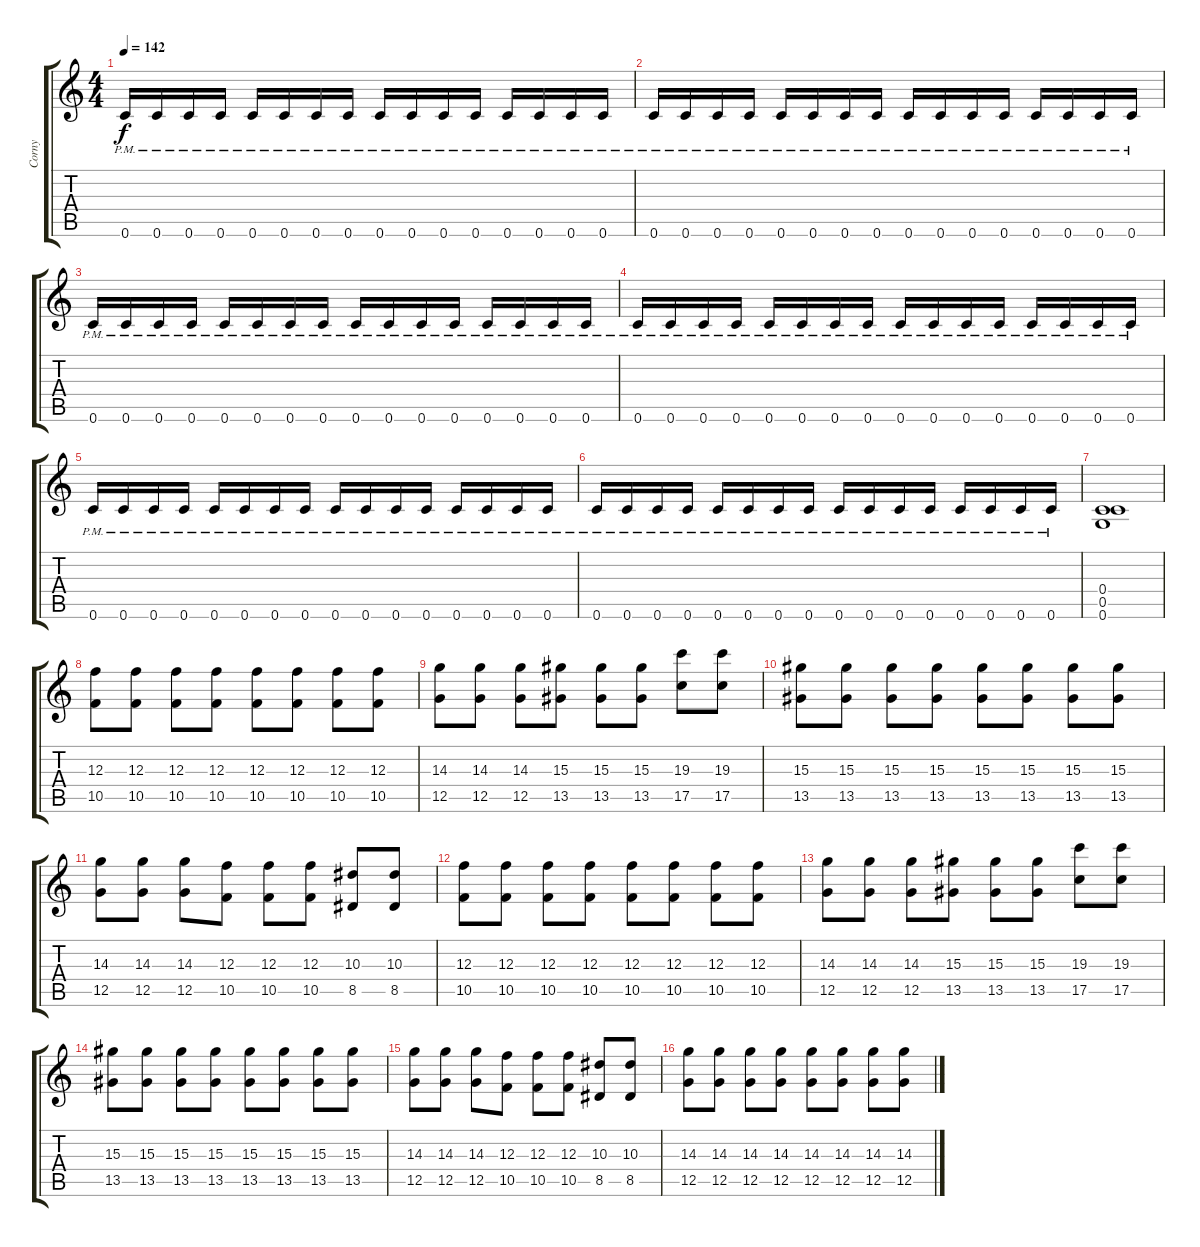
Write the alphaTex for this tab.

\track ("Corny" "Corny") {instrument distortionguitar}
\staff {score tabs}
\tuning (D4 A3 F3 C3 G2 C3) {hide}
\ts (4 4)
\tempo 142
\clef g2
\ks c
0.6{pm}.16{dy f} 0.6{pm}.16 0.6{pm}.16 0.6{pm}.16 0.6{pm}.16 0.6{pm}.16 0.6{pm}.16 0.6{pm}.16 0.6{pm}.16 0.6{pm}.16 0.6{pm}.16 0.6{pm}.16 0.6{pm}.16 0.6{pm}.16 0.6{pm}.16 0.6{pm}.16 |
0.6{pm}.16 0.6{pm}.16 0.6{pm}.16 0.6{pm}.16 0.6{pm}.16 0.6{pm}.16 0.6{pm}.16 0.6{pm}.16 0.6{pm}.16 0.6{pm}.16 0.6{pm}.16 0.6{pm}.16 0.6{pm}.16 0.6{pm}.16 0.6{pm}.16 0.6{pm}.16 |
0.6{pm}.16 0.6{pm}.16 0.6{pm}.16 0.6{pm}.16 0.6{pm}.16 0.6{pm}.16 0.6{pm}.16 0.6{pm}.16 0.6{pm}.16 0.6{pm}.16 0.6{pm}.16 0.6{pm}.16 0.6{pm}.16 0.6{pm}.16 0.6{pm}.16 0.6{pm}.16 |
0.6{pm}.16 0.6{pm}.16 0.6{pm}.16 0.6{pm}.16 0.6{pm}.16 0.6{pm}.16 0.6{pm}.16 0.6{pm}.16 0.6{pm}.16 0.6{pm}.16 0.6{pm}.16 0.6{pm}.16 0.6{pm}.16 0.6{pm}.16 0.6{pm}.16 0.6{pm}.16 |
0.6{pm}.16 0.6{pm}.16 0.6{pm}.16 0.6{pm}.16 0.6{pm}.16 0.6{pm}.16 0.6{pm}.16 0.6{pm}.16 0.6{pm}.16 0.6{pm}.16 0.6{pm}.16 0.6{pm}.16 0.6{pm}.16 0.6{pm}.16 0.6{pm}.16 0.6{pm}.16 |
0.6{pm}.16 0.6{pm}.16 0.6{pm}.16 0.6{pm}.16 0.6{pm}.16 0.6{pm}.16 0.6{pm}.16 0.6{pm}.16 0.6{pm}.16 0.6{pm}.16 0.6{pm}.16 0.6{pm}.16 0.6{pm}.16 0.6{pm}.16 0.6{pm}.16 0.6{pm}.16 |
(0.4 0.5 0.6).1 |
(12.3 10.5).8 (12.3 10.5).8 (12.3 10.5).8 (12.3 10.5).8 (12.3 10.5).8 (12.3 10.5).8 (12.3 10.5).8 (12.3 10.5).8 |
(14.3 12.5).8 (14.3 12.5).8 (14.3 12.5).8 (15.3 13.5).8 (15.3 13.5).8 (15.3 13.5).8 (19.3 17.5).8 (19.3 17.5).8 |
(15.3 13.5).8 (15.3 13.5).8 (15.3 13.5).8 (15.3 13.5).8 (15.3 13.5).8 (15.3 13.5).8 (15.3 13.5).8 (15.3 13.5).8 |
(14.3 12.5).8 (14.3 12.5).8 (14.3 12.5).8 (12.3 10.5).8 (12.3 10.5).8 (12.3 10.5).8 (10.3 8.5).8 (10.3 8.5).8 |
(12.3 10.5).8 (12.3 10.5).8 (12.3 10.5).8 (12.3 10.5).8 (12.3 10.5).8 (12.3 10.5).8 (12.3 10.5).8 (12.3 10.5).8 |
(14.3 12.5).8 (14.3 12.5).8 (14.3 12.5).8 (15.3 13.5).8 (15.3 13.5).8 (15.3 13.5).8 (19.3 17.5).8 (19.3 17.5).8 |
(15.3 13.5).8 (15.3 13.5).8 (15.3 13.5).8 (15.3 13.5).8 (15.3 13.5).8 (15.3 13.5).8 (15.3 13.5).8 (15.3 13.5).8 |
(14.3 12.5).8 (14.3 12.5).8 (14.3 12.5).8 (12.3 10.5).8 (12.3 10.5).8 (12.3 10.5).8 (10.3 8.5).8 (10.3 8.5).8 |
(14.3 12.5).8 (14.3 12.5).8 (14.3 12.5).8 (14.3 12.5).8 (14.3 12.5).8 (14.3 12.5).8 (14.3 12.5).8 (14.3 12.5).8
